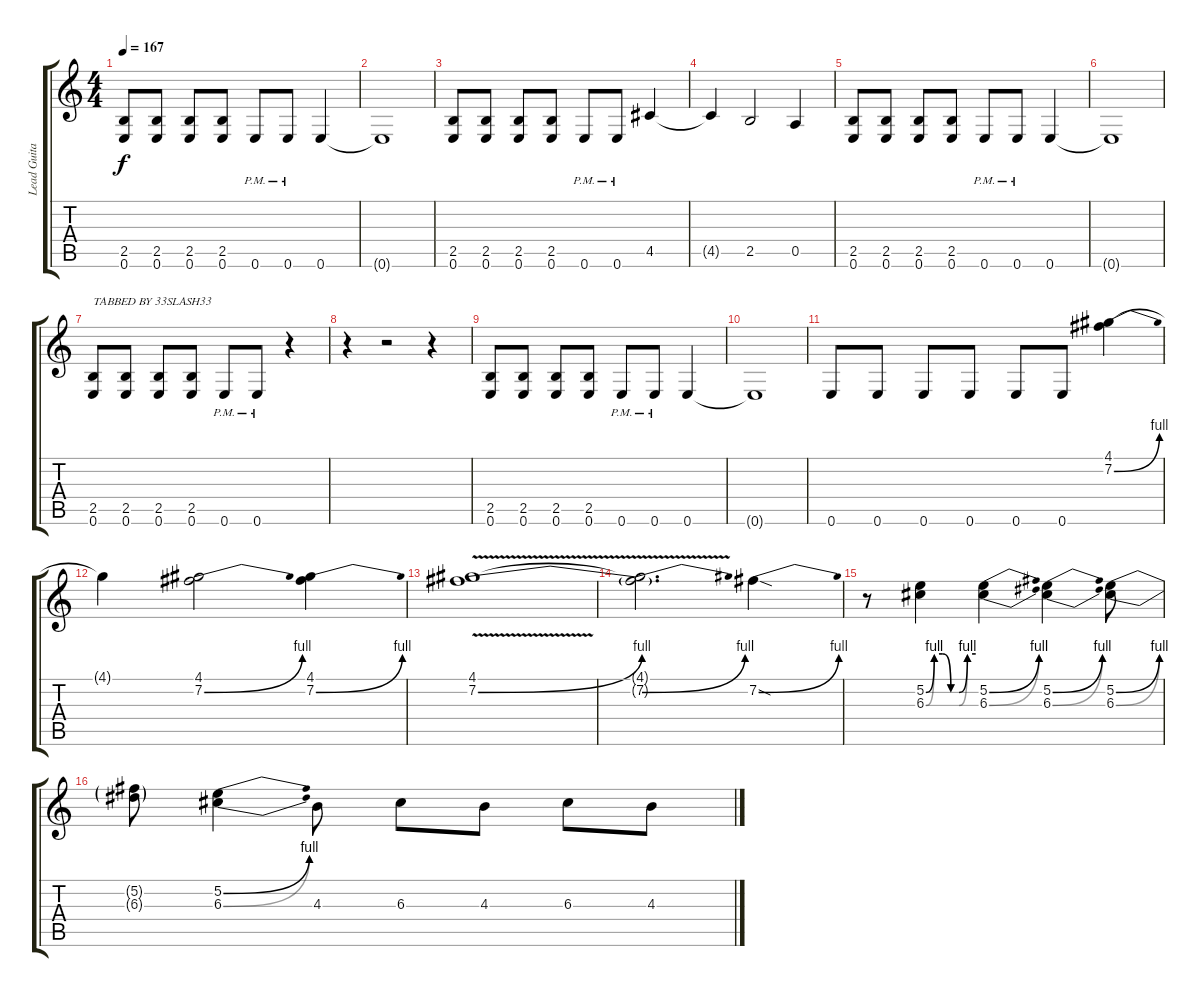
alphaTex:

\track ("Lead Guitar" "Lead Guita") {instrument distortionguitar}
\staff {score tabs}
\tuning (E4 B3 G3 D3 A2 E2) {hide}
\ts (4 4)
\tempo 167
\clef g2
\ks c
(2.5 0.6).8{dy f} (2.5 0.6).8 (2.5 0.6).8 (2.5 0.6).8 0.6{pm}.8 0.6{pm}.8 0.6.4 |
0.6{t}.1 |
(2.5 0.6).8 (2.5 0.6).8 (2.5 0.6).8 (2.5 0.6).8 0.6{pm}.8 0.6{pm}.8 4.5.4 |
4.5{t}.4 2.5.2 0.5.4 |
(2.5 0.6).8 (2.5 0.6).8 (2.5 0.6).8 (2.5 0.6).8 0.6{pm}.8 0.6{pm}.8 0.6.4 |
0.6{t}.1 |
(2.5 0.6).8{txt "TABBED BY 33SLASH33"} (2.5 0.6).8 (2.5 0.6).8 (2.5 0.6).8 0.6{pm}.8 0.6{pm}.8 r.4 |
r.4 r.2 r.4 |
(2.5 0.6).8 (2.5 0.6).8 (2.5 0.6).8 (2.5 0.6).8 0.6{pm}.8 0.6{pm}.8 0.6.4 |
0.6{t}.1 |
0.6.8 0.6.8 0.6.8 0.6.8 0.6.8 0.6.8 (4.1 7.2{be (bend 0 0 60 4)}).4 |
4.1{t}.4 (4.1 7.2{be (bend 0 0 60 4)}).2 (4.1 7.2{be (bend 0 0 60 4)}).4 |
(4.1 7.2{be (bend 0 0 60 4) v}).1 |
(4.1{t} 7.2{be (bend 0 0 60 4) v t}).2{d} 7.2{be (bend 0 0 60 4) sod}.4 |
r.8 (5.2{be (custom 0 0 10 4 20 4 30 0 40 0 50 4 60 4)} 6.3{be (custom 0 0 10 4 20 4 30 0 40 0 50 4 60 4)}).4 (5.2{be (bend 0 0 60 4)} 6.3{be (bend 0 0 60 4)}).4 (5.2{be (bend 0 0 60 4)} 6.3{be (bend 0 0 60 4)}).4 (5.2{be (bend 0 0 60 4)} 6.3{be (bend 0 0 60 4)}).8 |
(5.2{t} 6.3{t}).8 (5.2{be (bend 0 0 60 4)} 6.3{be (bend 0 0 60 4)}).4 4.3.8 6.3.8 4.3.8 6.3.8 4.3.8
